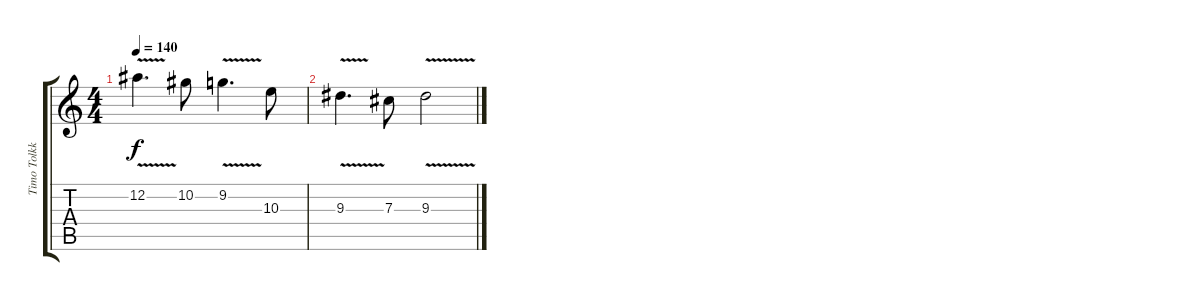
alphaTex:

\track ("Timo Tolkki I" "Timo Tolkk") {instrument distortionguitar}
\staff {score tabs}
\tuning (Eb4 Bb3 Gb3 Db3 Ab2 Eb2) {hide}
\ts (4 4)
\tempo 140
\clef g2
\ks c
12.2{v}.4{d dy f} 10.2.8 9.2{v}.4{d} 10.3.8 |
9.3{v}.4{d} 7.3.8 9.3{v}.2
